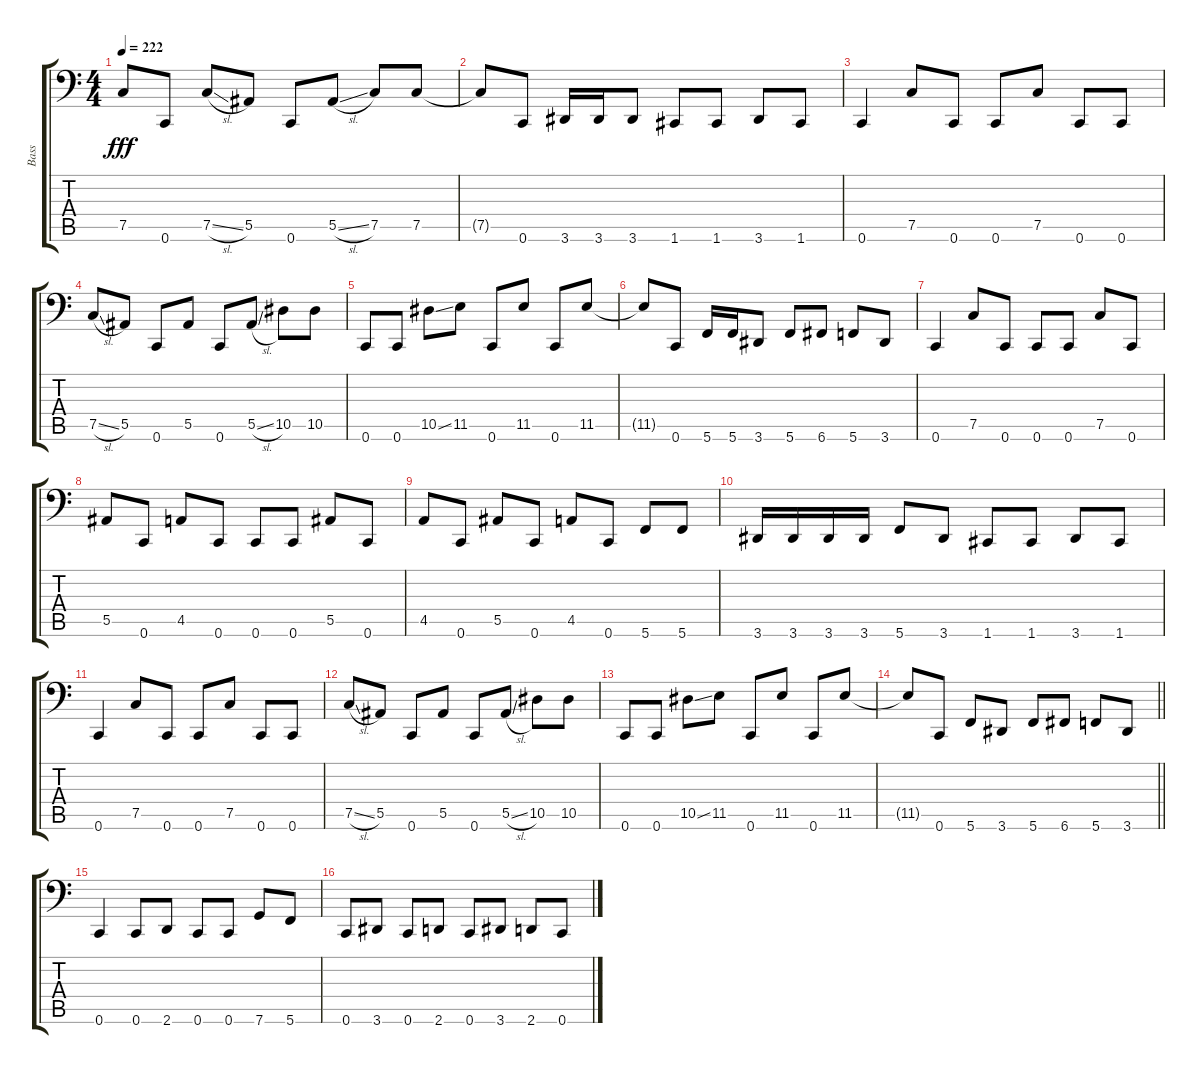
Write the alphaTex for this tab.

\track ("Bass" "Bass") {instrument electricbasspick}
\staff {score tabs}
\tuning (C3 G2 Eb2 Bb1 F1 C1) {hide}
\ts (4 4)
\tempo 222
\clef f4
\ks c
7.5.8{dy fff} 0.6.8 7.5{sl}.8 5.5.8 0.6.8 5.5{sl}.8 7.5.8 7.5.8 |
7.5{t}.8 0.6.8 3.6.16 3.6.16 3.6.8 1.6.8 1.6.8 3.6.8 1.6.8 |
0.6.4 7.5.8 0.6.8 0.6.8 7.5.8 0.6.8 0.6.8 |
7.5{sl}.8 5.5.8 0.6.8 5.5.8 0.6.8 5.5{sl}.8 10.5.8 10.5.8 |
0.6.8 0.6.8 10.5{ss}.8 11.5.8 0.6.8 11.5.8 0.6.8 11.5.8 |
11.5{t}.8 0.6.8 5.6.16 5.6.16 3.6.8 5.6.8 6.6.8 5.6.8 3.6.8 |
0.6.4 7.5.8 0.6.8 0.6.8 0.6.8 7.5.8 0.6.8 |
5.5.8 0.6.8 4.5.8 0.6.8 0.6.8 0.6.8 5.5.8 0.6.8 |
4.5.8 0.6.8 5.5.8 0.6.8 4.5.8 0.6.8 5.6.8 5.6.8 |
3.6.16 3.6.16 3.6.16 3.6.16 5.6.8 3.6.8 1.6.8 1.6.8 3.6.8 1.6.8 |
0.6.4 7.5.8 0.6.8 0.6.8 7.5.8 0.6.8 0.6.8 |
7.5{sl}.8 5.5.8 0.6.8 5.5.8 0.6.8 5.5{sl}.8 10.5.8 10.5.8 |
0.6.8 0.6.8 10.5{ss}.8 11.5.8 0.6.8 11.5.8 0.6.8 11.5.8 |
\barLineRight lightlight
11.5{t}.8 0.6.8 5.6.8 3.6.8 5.6.8 6.6.8 5.6.8 3.6.8 |
\section ("" "")
0.6.4 0.6.8 2.6.8 0.6.8 0.6.8 7.6.8 5.6.8 |
0.6.8 3.6.8 0.6.8 2.6.8 0.6.8 3.6.8 2.6.8 0.6.8
